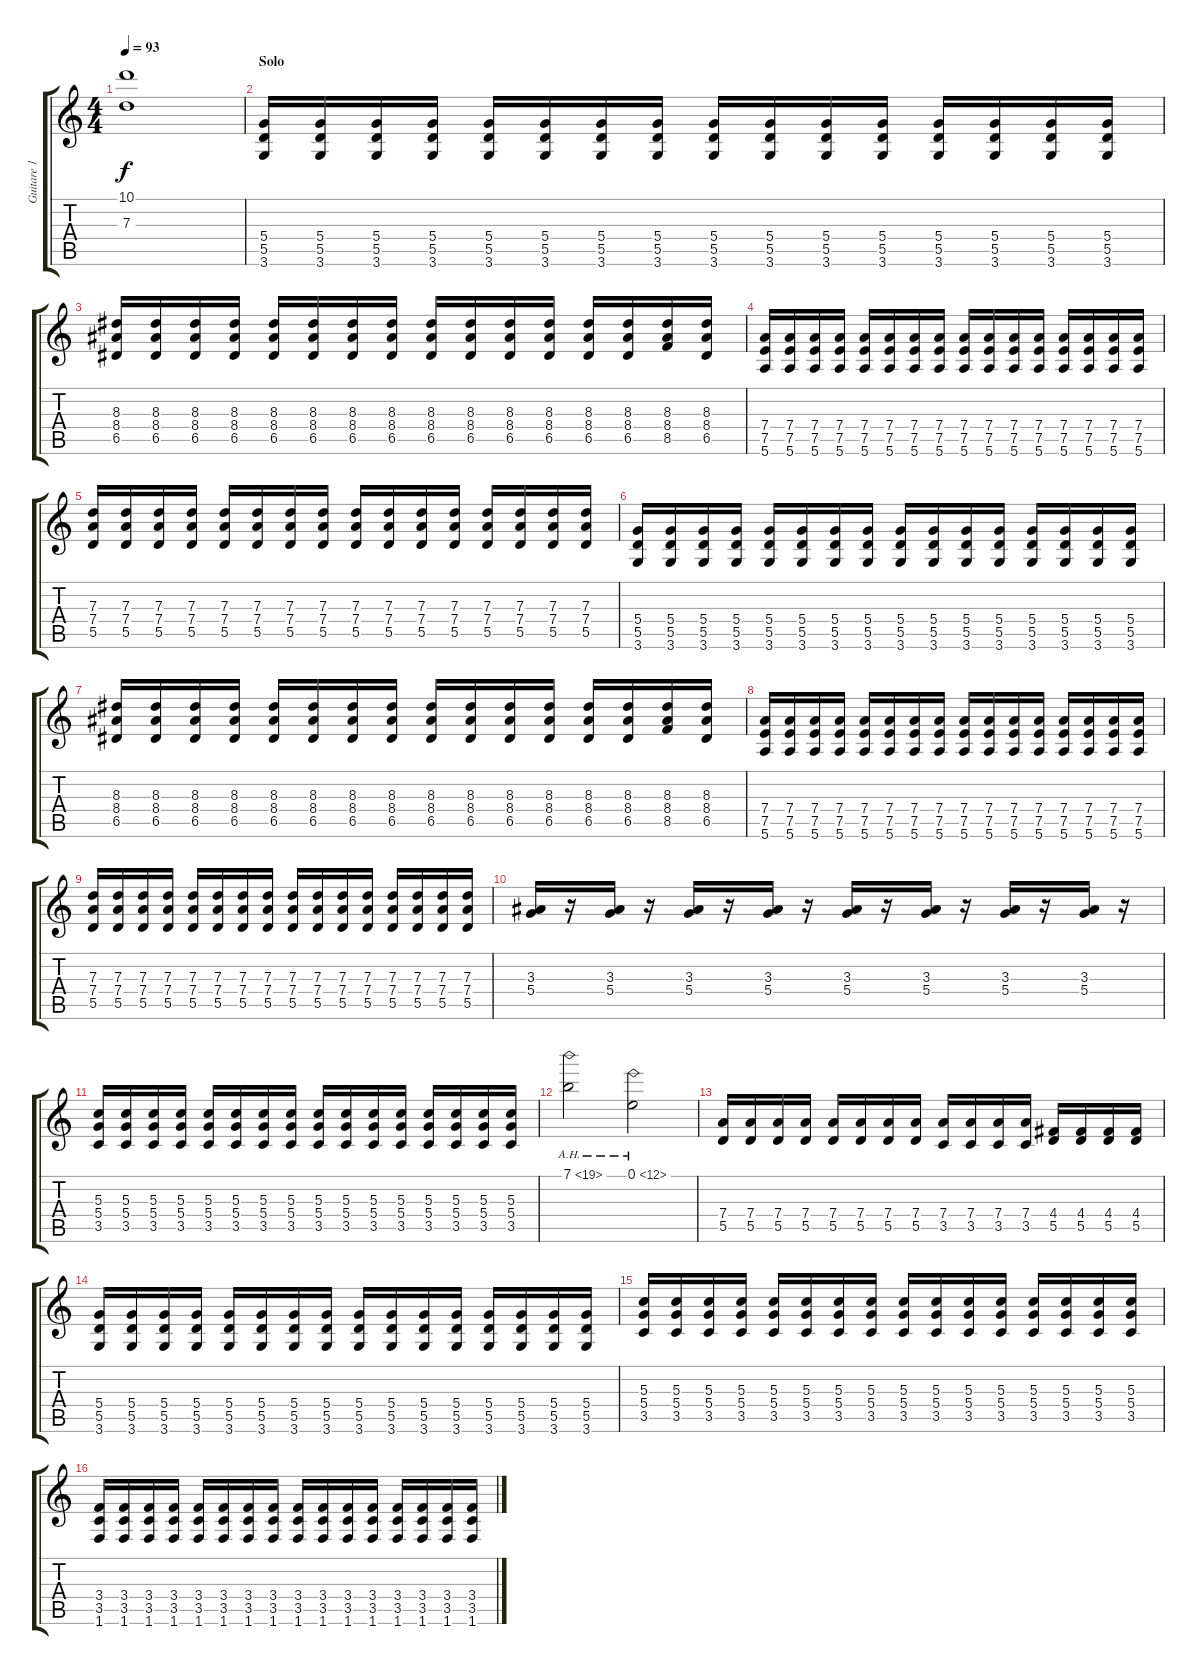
\track ("Guitare 1" "Guitare 1") {instrument electricguitarjazz}
\staff {score tabs}
\tuning (E4 B3 G3 D3 A2 E2) {hide}
\ts (4 4)
\tempo 93
\clef g2
\ks c
(10.1{t} 7.3{t}).1{dy f} |
\section ("" "Solo")
(5.4 5.5 3.6).16{volume 13 instrument overdrivenguitar} (5.4 5.5 3.6).16 (5.4 5.5 3.6).16 (5.4 5.5 3.6).16 (5.4 5.5 3.6).16 (5.4 5.5 3.6).16 (5.4 5.5 3.6).16 (5.4 5.5 3.6).16 (5.4 5.5 3.6).16 (5.4 5.5 3.6).16 (5.4 5.5 3.6).16 (5.4 5.5 3.6).16 (5.4 5.5 3.6).16 (5.4 5.5 3.6).16 (5.4 5.5 3.6).16 (5.4 5.5 3.6).16 |
(8.3 8.4 6.5).16 (8.3 8.4 6.5).16 (8.3 8.4 6.5).16 (8.3 8.4 6.5).16 (8.3 8.4 6.5).16 (8.3 8.4 6.5).16 (8.3 8.4 6.5).16 (8.3 8.4 6.5).16 (8.3 8.4 6.5).16 (8.3 8.4 6.5).16 (8.3 8.4 6.5).16 (8.3 8.4 6.5).16 (8.3 8.4 6.5).16 (8.3 8.4 6.5).16 (8.3 8.4 8.5).16 (8.3 8.4 6.5).16 |
(7.4 7.5 5.6).16 (7.4 7.5 5.6).16 (7.4 7.5 5.6).16 (7.4 7.5 5.6).16 (7.4 7.5 5.6).16 (7.4 7.5 5.6).16 (7.4 7.5 5.6).16 (7.4 7.5 5.6).16 (7.4 7.5 5.6).16 (7.4 7.5 5.6).16 (7.4 7.5 5.6).16 (7.4 7.5 5.6).16 (7.4 7.5 5.6).16 (7.4 7.5 5.6).16 (7.4 7.5 5.6).16 (7.4 7.5 5.6).16 |
(7.3 7.4 5.5).16 (7.3 7.4 5.5).16 (7.3 7.4 5.5).16 (7.3 7.4 5.5).16 (7.3 7.4 5.5).16 (7.3 7.4 5.5).16 (7.3 7.4 5.5).16 (7.3 7.4 5.5).16 (7.3 7.4 5.5).16 (7.3 7.4 5.5).16 (7.3 7.4 5.5).16 (7.3 7.4 5.5).16 (7.3 7.4 5.5).16 (7.3 7.4 5.5).16 (7.3 7.4 5.5).16 (7.3 7.4 5.5).16 |
(5.4 5.5 3.6).16 (5.4 5.5 3.6).16 (5.4 5.5 3.6).16 (5.4 5.5 3.6).16 (5.4 5.5 3.6).16 (5.4 5.5 3.6).16 (5.4 5.5 3.6).16 (5.4 5.5 3.6).16 (5.4 5.5 3.6).16 (5.4 5.5 3.6).16 (5.4 5.5 3.6).16 (5.4 5.5 3.6).16 (5.4 5.5 3.6).16 (5.4 5.5 3.6).16 (5.4 5.5 3.6).16 (5.4 5.5 3.6).16 |
(8.3 8.4 6.5).16 (8.3 8.4 6.5).16 (8.3 8.4 6.5).16 (8.3 8.4 6.5).16 (8.3 8.4 6.5).16 (8.3 8.4 6.5).16 (8.3 8.4 6.5).16 (8.3 8.4 6.5).16 (8.3 8.4 6.5).16 (8.3 8.4 6.5).16 (8.3 8.4 6.5).16 (8.3 8.4 6.5).16 (8.3 8.4 6.5).16 (8.3 8.4 6.5).16 (8.3 8.4 8.5).16 (8.3 8.4 6.5).16 |
(7.4 7.5 5.6).16 (7.4 7.5 5.6).16 (7.4 7.5 5.6).16 (7.4 7.5 5.6).16 (7.4 7.5 5.6).16 (7.4 7.5 5.6).16 (7.4 7.5 5.6).16 (7.4 7.5 5.6).16 (7.4 7.5 5.6).16 (7.4 7.5 5.6).16 (7.4 7.5 5.6).16 (7.4 7.5 5.6).16 (7.4 7.5 5.6).16 (7.4 7.5 5.6).16 (7.4 7.5 5.6).16 (7.4 7.5 5.6).16 |
(7.3 7.4 5.5).16 (7.3 7.4 5.5).16 (7.3 7.4 5.5).16 (7.3 7.4 5.5).16 (7.3 7.4 5.5).16 (7.3 7.4 5.5).16 (7.3 7.4 5.5).16 (7.3 7.4 5.5).16 (7.3 7.4 5.5).16 (7.3 7.4 5.5).16 (7.3 7.4 5.5).16 (7.3 7.4 5.5).16 (7.3 7.4 5.5).16 (7.3 7.4 5.5).16 (7.3 7.4 5.5).16 (7.3 7.4 5.5).16 |
(3.3 5.4).16{instrument electricguitarjazz} r.16 (3.3 5.4).16 r.16 (3.3 5.4).16 r.16 (3.3 5.4).16 r.16 (3.3 5.4).16 r.16 (3.3 5.4).16 r.16 (3.3 5.4).16 r.16 (3.3 5.4).16 r.16 |
(5.3 5.4 3.5).16{instrument overdrivenguitar} (5.3 5.4 3.5).16 (5.3 5.4 3.5).16 (5.3 5.4 3.5).16 (5.3 5.4 3.5).16 (5.3 5.4 3.5).16 (5.3 5.4 3.5).16 (5.3 5.4 3.5).16 (5.3 5.4 3.5).16 (5.3 5.4 3.5).16 (5.3 5.4 3.5).16 (5.3 5.4 3.5).16 (5.3 5.4 3.5).16 (5.3 5.4 3.5).16 (5.3 5.4 3.5).16 (5.3 5.4 3.5).16 |
7.1{ah 12}.2 0.1{ah 12}.2 |
(7.4 5.5).16 (7.4 5.5).16 (7.4 5.5).16 (7.4 5.5).16 (7.4 5.5).16 (7.4 5.5).16 (7.4 5.5).16 (7.4 5.5).16 (7.4 3.5).16 (7.4 3.5).16 (7.4 3.5).16 (7.4 3.5).16 (4.4 5.5).16 (4.4 5.5).16 (4.4 5.5).16 (4.4 5.5).16 |
(5.4 5.5 3.6).16 (5.4 5.5 3.6).16 (5.4 5.5 3.6).16 (5.4 5.5 3.6).16 (5.4 5.5 3.6).16 (5.4 5.5 3.6).16 (5.4 5.5 3.6).16 (5.4 5.5 3.6).16 (5.4 5.5 3.6).16 (5.4 5.5 3.6).16 (5.4 5.5 3.6).16 (5.4 5.5 3.6).16 (5.4 5.5 3.6).16 (5.4 5.5 3.6).16 (5.4 5.5 3.6).16 (5.4 5.5 3.6).16 |
(5.3 5.4 3.5).16 (5.3 5.4 3.5).16 (5.3 5.4 3.5).16 (5.3 5.4 3.5).16 (5.3 5.4 3.5).16 (5.3 5.4 3.5).16 (5.3 5.4 3.5).16 (5.3 5.4 3.5).16 (5.3 5.4 3.5).16 (5.3 5.4 3.5).16 (5.3 5.4 3.5).16 (5.3 5.4 3.5).16 (5.3 5.4 3.5).16 (5.3 5.4 3.5).16 (5.3 5.4 3.5).16 (5.3 5.4 3.5).16 |
(3.4 3.5 1.6).16 (3.4 3.5 1.6).16 (3.4 3.5 1.6).16 (3.4 3.5 1.6).16 (3.4 3.5 1.6).16 (3.4 3.5 1.6).16 (3.4 3.5 1.6).16 (3.4 3.5 1.6).16 (3.4 3.5 1.6).16 (3.4 3.5 1.6).16 (3.4 3.5 1.6).16 (3.4 3.5 1.6).16 (3.4 3.5 1.6).16 (3.4 3.5 1.6).16 (3.4 3.5 1.6).16 (3.4 3.5 1.6).16
